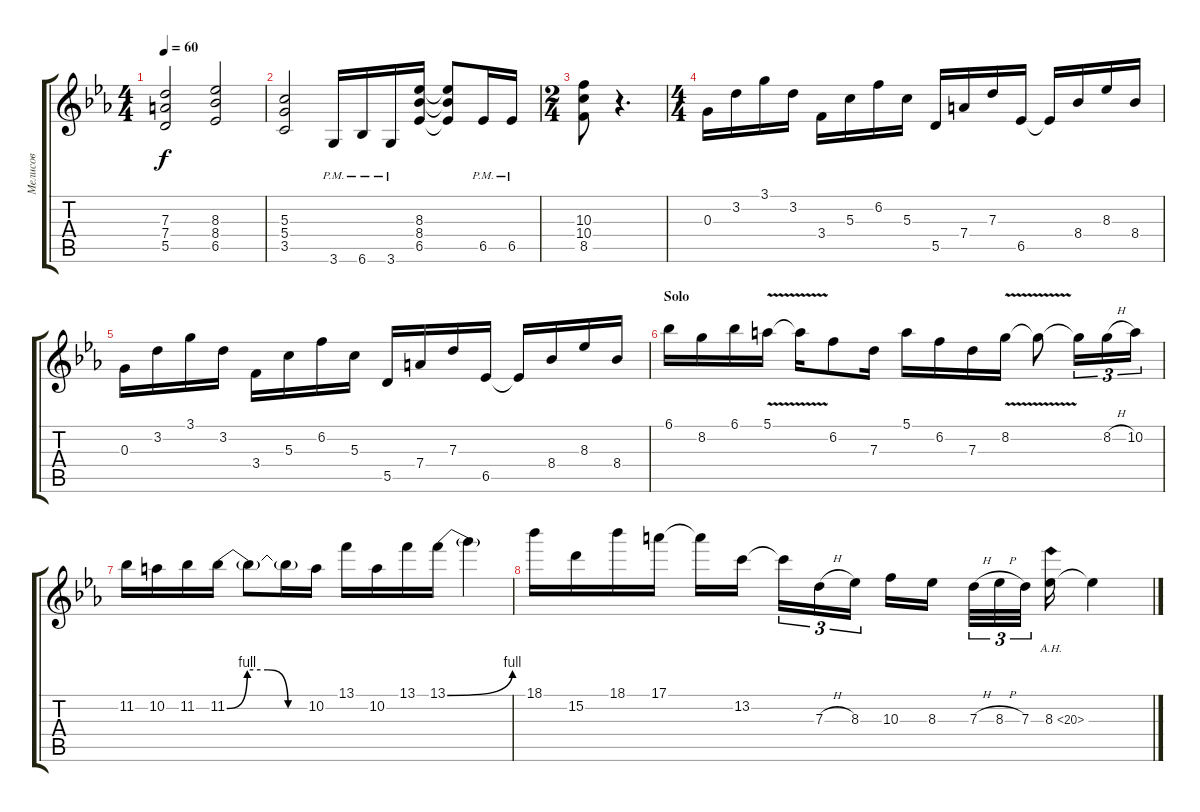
\track ("Мелисов" "Мелисов") {instrument acousticguitarnylon}
\staff {score tabs}
\tuning (E4 B3 G3 D3 A2 E2) {hide}
\ts (4 4)
\tempo 60
\clef g2
\ks eb
(7.3 7.4 5.5).2{dy f} (8.3 8.4 6.5).2 |
(5.3 5.4 3.5).2 3.6{pm}.16 6.6{pm}.16 3.6{pm}.16 (8.3 8.4 6.5).16 (8.3{t} 8.4{t} 6.5{t}).8 6.5{pm}.16 6.5{pm}.16 |
\ts (2 4)
(10.3 10.4 8.5).8 r.4{d} |
\ts (4 4)
0.3.16{instrument acousticguitarnylon} 3.2.16 3.1.16 3.2.16 3.4.16 5.3.16 6.2.16 5.3.16 5.5.16 7.4.16 7.3.16 6.5.16 6.5{t}.16 8.4.16 8.3.16 8.4.16 |
0.3.16 3.2.16 3.1.16 3.2.16 3.4.16 5.3.16 6.2.16 5.3.16 5.5.16 7.4.16 7.3.16 6.5.16 6.5{t}.16 8.4.16 8.3.16 8.4.16 |
\section ("" "Solo")
6.1.16{instrument overdrivenguitar} 8.2.16 6.1.16 5.1{v}.16 5.1{t}.16 6.2.8 7.3.16 5.1.16 6.2.16 7.3.16 8.2{v}.16 8.2{t}.8 8.2{t}.16{tu (3 2)} 8.2{h}.16{tu (3 2)} 10.2.16{tu (3 2)} |
11.2.16 10.2.16 11.2.16 11.2{be (custom 0 0 15 4 30 4 45 0 60 0)}.16 11.2{t}.8 11.2{t}.16 10.2.16 13.1.16 10.2.16 13.1.16 13.1{be (bend 0 0 60 4)}.16 13.1{t}.4 |
18.1.16 15.2.16 18.1.16 17.1.16 17.1{t}.16 13.2.16 13.2{t}.16{tu (3 2)} 7.3{h}.16{tu (3 2)} 8.3.16{tu (3 2)} 10.3.16 8.3.16 7.3{h}.32{tu (3 2)} 8.3{h}.32{tu (3 2)} 7.3.32{tu (3 2)} 8.3{ah 12}.16 8.3{t}.4
